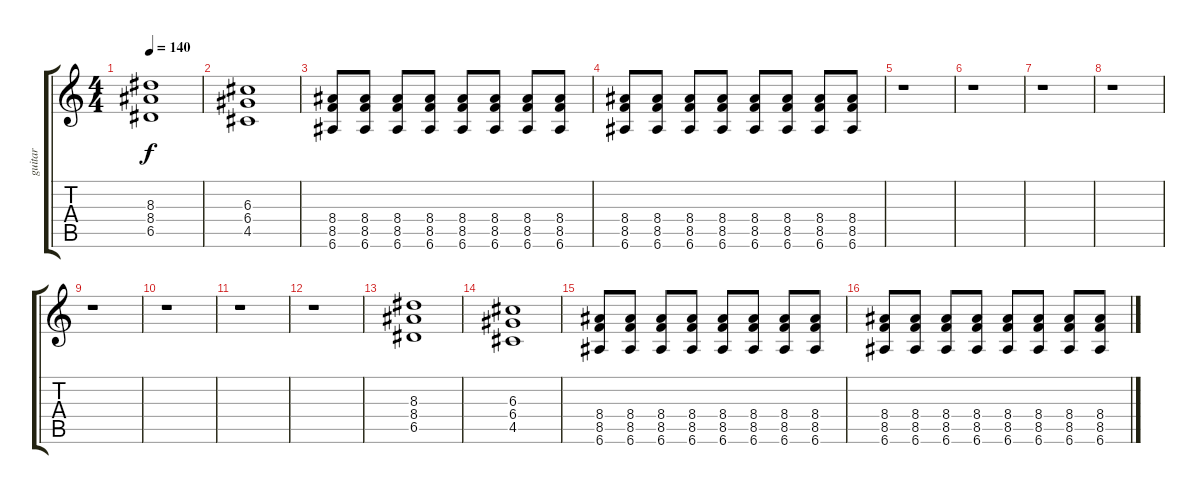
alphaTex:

\track ("guitar " "guitar ") {instrument overdrivenguitar}
\staff {score tabs}
\tuning (E4 B3 G3 D3 A2 E2) {hide}
\ts (4 4)
\tempo 140
\clef g2
\ks c
(8.3 8.4 6.5).1{dy f} |
(6.3 6.4 4.5).1 |
(8.4 8.5 6.6).8 (8.4 8.5 6.6).8 (8.4 8.5 6.6).8 (8.4 8.5 6.6).8 (8.4 8.5 6.6).8 (8.4 8.5 6.6).8 (8.4 8.5 6.6).8 (8.4 8.5 6.6).8 |
(8.4 8.5 6.6).8 (8.4 8.5 6.6).8 (8.4 8.5 6.6).8 (8.4 8.5 6.6).8 (8.4 8.5 6.6).8 (8.4 8.5 6.6).8 (8.4 8.5 6.6).8 (8.4 8.5 6.6).8 |
r.1 |
r.1 |
r.1 |
r.1 |
r.1 |
r.1 |
r.1 |
r.1 |
(8.3 8.4 6.5).1 |
(6.3 6.4 4.5).1 |
(8.4 8.5 6.6).8 (8.4 8.5 6.6).8 (8.4 8.5 6.6).8 (8.4 8.5 6.6).8 (8.4 8.5 6.6).8 (8.4 8.5 6.6).8 (8.4 8.5 6.6).8 (8.4 8.5 6.6).8 |
(8.4 8.5 6.6).8 (8.4 8.5 6.6).8 (8.4 8.5 6.6).8 (8.4 8.5 6.6).8 (8.4 8.5 6.6).8 (8.4 8.5 6.6).8 (8.4 8.5 6.6).8 (8.4 8.5 6.6).8
